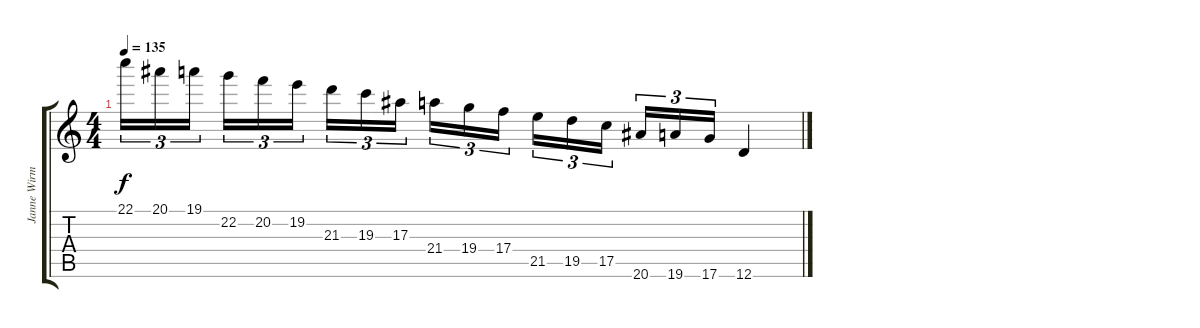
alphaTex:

\track ("Janne Wirman" "Janne Wirm") {instrument distortionguitar}
\staff {score tabs}
\tuning (D4 A3 F3 C3 G2 D2) {hide}
\ts (4 4)
\tempo 135
\clef g2
\ks c
22.1.16{tu (3 2) dy f} 20.1.16{tu (3 2)} 19.1.16{tu (3 2)} 22.2.16{tu (3 2)} 20.2.16{tu (3 2)} 19.2.16{tu (3 2)} 21.3.16{tu (3 2)} 19.3.16{tu (3 2)} 17.3.16{tu (3 2)} 21.4.16{tu (3 2)} 19.4.16{tu (3 2)} 17.4.16{tu (3 2)} 21.5.16{tu (3 2)} 19.5.16{tu (3 2)} 17.5.16{tu (3 2)} 20.6.16{tu (3 2)} 19.6.16{tu (3 2)} 17.6.16{tu (3 2)} 12.6.4
